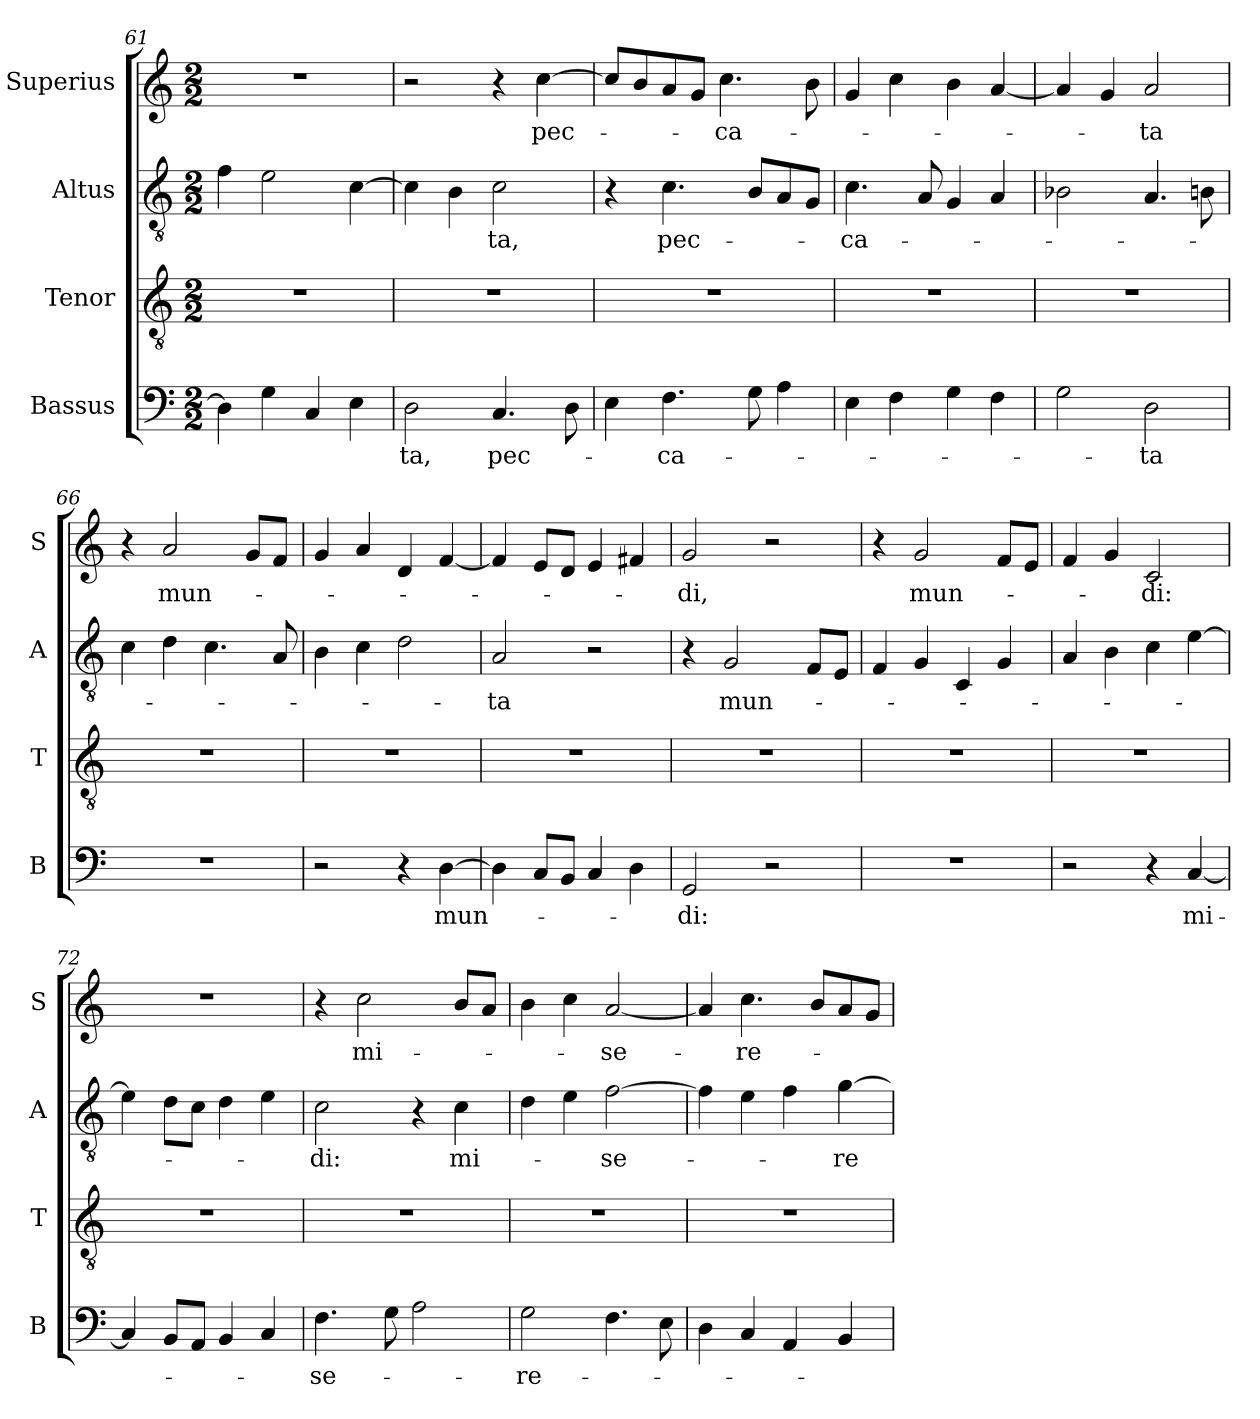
**kern	**text	**kern	**kern	**text	**kern	**text
*part4	*part4	*part3	*part2	*part2	*part1	*part1
*staff4	*staff4	*staff3	*staff2	*staff2	*staff1	*staff1
*I"Bassus	*	*I"Tenor	*I"Altus	*	*I"Superius	*
*I'B	*	*I'T	*I'A	*	*I'S	*
*clefF4	*	*clefGv2	*clefGv2	*	*clefG2	*
*k[]	*	*k[]	*k[]	*	*k[]	*
*M2/2	*	*M2/2	*M2/2	*	*M2/2	*
=61	=61	=61	=61	=61	=61	=61
4D]	.	1r	4f	.	1r	.
4G	.	.	2e	.	.	.
4C	.	.	.	.	.	.
4E	.	.	[4c	.	.	.
=62	=62	=62	=62	=62	=62	=62
!	!LO:LY:i	!	!	!	!	!
2D	-ta,	1r	4c]	.	2r	.
.	.	.	4B	.	.	.
!	!LO:LY:i	!	!	!LO:LY:i	!	!
4.C	pec-	.	2c	-ta,	4r	.
!	!	!	!	!	!	!LO:LY:i
.	.	.	.	.	[4cc	pec-
8D	.	.	.	.	.	.
=63	=63	=63	=63	=63	=63	=63
4E	.	1r	4r	.	8ccL]	.
.	.	.	.	.	8b	.
!	!LO:LY:i	!	!	!LO:LY:i	!	!
4.F	-ca-	.	4.c	pec-	8a	.
.	.	.	.	.	8gJ	.
!	!	!	!	!	!	!LO:LY:i
.	.	.	.	.	4.cc	-ca-
8G	.	.	8BL	.	.	.
4A	.	.	8A	.	.	.
.	.	.	8GJ	.	8b	.
=64	=64	=64	=64	=64	=64	=64
!	!	!	!	!LO:LY:i	!	!
4E	.	1r	4.c	-ca-	4g	.
4F	.	.	.	.	4cc	.
.	.	.	8A	.	.	.
4G	.	.	4G	.	4b	.
4F	.	.	4A	.	[4a	.
=65	=65	=65	=65	=65	=65	=65
2G	.	1r	2B-i	.	4a]	.
.	.	.	.	.	4g	.
!	!LO:LY:i	!	!	!	!	!LO:LY:i
2D	-ta	.	4.A	.	2a	-ta
.	.	.	8Bn	.	.	.
=66	=66	=66	=66	=66	=66	=66
1r	.	1r	4c	.	4r	.
!	!	!	!	!	!	!LO:LY:i
.	.	.	4d	.	2a	mun-
.	.	.	4.c	.	.	.
.	.	.	.	.	8gL	.
.	.	.	8A	.	8fJ	.
=67	=67	=67	=67	=67	=67	=67
2r	.	1r	4B	.	4g	.
.	.	.	4c	.	4a	.
4r	.	.	2d	.	4d	.
!	!LO:LY:i	!	!	!	!	!
[4D	mun-	.	.	.	[4f	.
=68	=68	=68	=68	=68	=68	=68
!	!	!	!	!LO:LY:i	!	!
4D]	.	1r	2A	-ta	4f]	.
8CL	.	.	.	.	8eL	.
8BBJ	.	.	.	.	8dJ	.
4C	.	.	2r	.	4e	.
4D	.	.	.	.	4f#i	.
=69	=69	=69	=69	=69	=69	=69
!	!LO:LY:i	!	!	!	!	!LO:LY:i
2GG	-di:	1r	4r	.	2g	-di,
!	!	!	!	!LO:LY:i	!	!
.	.	.	2G	mun-	.	.
2r	.	.	.	.	2r	.
.	.	.	8FL	.	.	.
.	.	.	8EJ	.	.	.
=70	=70	=70	=70	=70	=70	=70
1r	.	1r	4F	.	4r	.
!	!	!	!	!	!	!LO:LY:i
.	.	.	4G	.	2g	mun-
.	.	.	4C	.	.	.
.	.	.	4G	.	8fL	.
.	.	.	.	.	8eJ	.
=71	=71	=71	=71	=71	=71	=71
2r	.	1r	4A	.	4f	.
.	.	.	4B	.	4g	.
!	!	!	!	!	!	!LO:LY:i
4r	.	.	4c	.	2c	-di:
!	!LO:LY:i	!	!	!	!	!
[4C	mi-	.	[4e	.	.	.
=72	=72	=72	=72	=72	=72	=72
4C]	.	1r	4e]	.	1r	.
8BBL	.	.	8dL	.	.	.
8AAJ	.	.	8cJ	.	.	.
4BB	.	.	4d	.	.	.
4C	.	.	4e	.	.	.
=73	=73	=73	=73	=73	=73	=73
!	!LO:LY:i	!	!	!LO:LY:i	!	!
4.F	-se-	1r	2c	-di:	4r	.
.	.	.	.	.	2cc	mi-
8G	.	.	.	.	.	.
2A	.	.	4r	.	.	.
.	.	.	4c	mi-	8bL	.
.	.	.	.	.	8aJ	.
=74	=74	=74	=74	=74	=74	=74
!	!LO:LY:i	!	!	!	!	!
2G	-re-	1r	4d	.	4b	.
.	.	.	4e	.	4cc	.
4.F	.	.	[2f	-se-	[2a	-se-
8E	.	.	.	.	.	.
=75	=75	=75	=75	=75	=75	=75
4D	.	1r	4f]	.	4a]	.
4C	.	.	4e	.	4.cc	-re-
4AA	.	.	4f	.	.	.
.	.	.	.	.	8bL	.
4BB	.	.	[4g	-re-	8a	.
.	.	.	.	.	8gJ	.
=	=	=	=	=	=	=
*-	*-	*-	*-	*-	*-	*-
